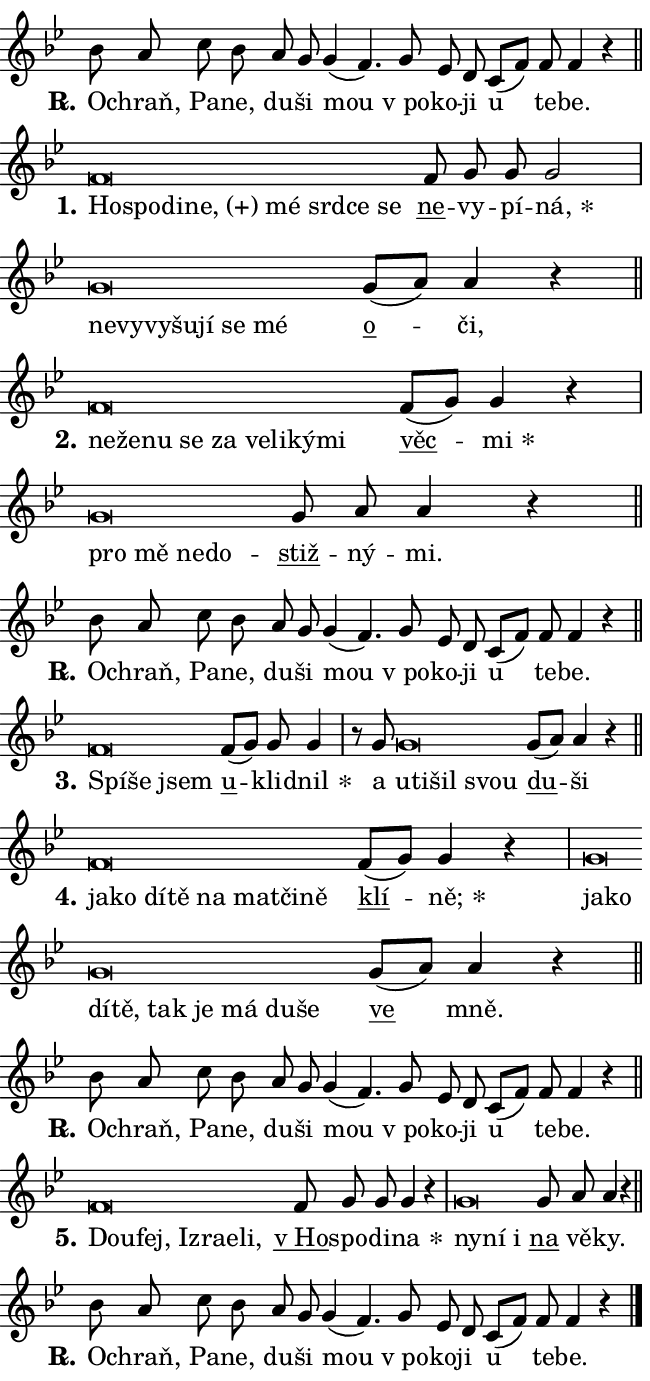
\version "2.24.0"
\header { tagline = "" }
\paper {
  indent = 0\cm
  top-margin = 0\cm
  right-margin = 0.13\cm % to fit lyric hyphens
  bottom-margin = 0\cm
  left-margin = 0\cm
  paper-width = 11\cm
  page-breaking = #ly:one-page-breaking
  system-system-spacing.basic-distance = #11
  score-system-spacing.basic-distance = #11
  ragged-last = ##f
}


%% Author: Thomas Morley
%% https://lists.gnu.org/archive/html/lilypond-user/2020-05/msg00002.html
#(define (line-position grob)
"Returns position of @var[grob} in current system:
   @code{'start}, if at first time-step
   @code{'end}, if at last time-step
   @code{'middle} otherwise
"
  (let* ((col (ly:item-get-column grob))
         (ln (ly:grob-object col 'left-neighbor))
         (rn (ly:grob-object col 'right-neighbor))
         (col-to-check-left (if (ly:grob? ln) ln col))
         (col-to-check-right (if (ly:grob? rn) rn col))
         (break-dir-left
           (and
             (ly:grob-property col-to-check-left 'non-musical #f)
             (ly:item-break-dir col-to-check-left)))
         (break-dir-right
           (and
             (ly:grob-property col-to-check-right 'non-musical #f)
             (ly:item-break-dir col-to-check-right))))
        (cond ((eqv? 1 break-dir-left) 'start)
              ((eqv? -1 break-dir-right) 'end)
              (else 'middle))))

#(define (tranparent-at-line-position vctor)
  (lambda (grob)
  "Relying on @code{line-position} select the relevant enry from @var{vctor}.
Used to determine transparency,"
    (case (line-position grob)
      ((end) (not (vector-ref vctor 0)))
      ((middle) (not (vector-ref vctor 1)))
      ((start) (not (vector-ref vctor 2))))))

noteHeadBreakVisibility =
#(define-music-function (break-visibility)(vector?)
"Makes @code{NoteHead}s transparent relying on @var{break-visibility}"
#{
  \override NoteHead.transparent =
    #(tranparent-at-line-position break-visibility)
#})

#(define delete-ledgers-for-transparent-note-heads
  (lambda (grob)
    "Reads whether a @code{NoteHead} is transparent.
If so this @code{NoteHead} is removed from @code{'note-heads} from
@var{grob}, which is supposed to be @code{LedgerLineSpanner}.
As a result ledgers are not printed for this @code{NoteHead}"
    (let* ((nhds-array (ly:grob-object grob 'note-heads))
           (nhds-list
             (if (ly:grob-array? nhds-array)
                 (ly:grob-array->list nhds-array)
                 '()))
           ;; Relies on the transparent-property being done before
           ;; Staff.LedgerLineSpanner.after-line-breaking is executed.
           ;; This is fragile ...
           (to-keep
             (remove
               (lambda (nhd)
                 (ly:grob-property nhd 'transparent #f))
               nhds-list)))
      ;; TODO find a better method to iterate over grob-arrays, similiar
      ;; to filter/remove etc for lists
      ;; For now rebuilt from scratch
      (set! (ly:grob-object grob 'note-heads)  '())
      (for-each
        (lambda (nhd)
          (ly:pointer-group-interface::add-grob grob 'note-heads nhd))
        to-keep))))

squashNotes = {
  \override NoteHead.X-extent = #'(-0.2 . 0.2)
  \override NoteHead.Y-extent = #'(-0.75 . 0)
  \override NoteHead.stencil =
    #(lambda (grob)
       (let ((pos (ly:grob-property grob 'staff-position)))
         (begin
           (if (< pos -7) (display "ERROR: Lower brevis then expected\n") (display ""))
           (if (<= pos -6) ly:text-interface::print ly:note-head::print))))
}
unSquashNotes = {
  \revert NoteHead.X-extent
  \revert NoteHead.Y-extent
  \revert NoteHead.stencil
}

hideNotes = \noteHeadBreakVisibility #begin-of-line-visible
unHideNotes = \noteHeadBreakVisibility #all-visible

% work-around for resetting accidentals
% https://lilypond.org/doc/v2.23/Documentation/notation/displaying-rhythms#unmetered-music
cadenzaMeasure = {
  \cadenzaOff
  \partial 1024 s1024
  \cadenzaOn
}

#(define-markup-command (accent layout props text) (markup?)
  "Underline accented syllable"
  (interpret-markup layout props
    #{\markup \override #'(offset . 4.3) \underline { #text }#}))

responsum = \markup \concat {
  "R" \hspace #-1.05 \path #0.1 #'((moveto 0 0.07) (lineto 0.9 0.8)) \hspace #0.05 "."
}

spaceSize = #0.6828661417322834 % exact space size for TeX Gyre Schola

\layout {
  \context {
    \Staff
    \remove "Time_signature_engraver"
    \override LedgerLineSpanner.after-line-breaking = #delete-ledgers-for-transparent-note-heads
  }
  \context {
    \Lyrics {
      \override LyricSpace.minimum-distance = \spaceSize
      \override LyricText.font-name = #"TeX Gyre Schola"
      \override LyricText.font-size = 1
      \override StanzaNumber.font-name = #"TeX Gyre Schola Bold"
      \override StanzaNumber.font-size = 1
    }
  }
  \context {
    \Score 
    \override NoteHead.text =
      #(lambda (grob) 
        (let ((pos (ly:grob-property grob 'staff-position)))
          #{\markup {
            \combine
              \halign #-0.55 \raise #(if (= pos -6) 0 0.5) \override #'(thickness . 2) \draw-line #'(3.2 . 0)
              \musicglyph "noteheads.sM1"
          }#}))
  }
}

% magnetic-lyrics.ily
%
%   written by
%     Jean Abou Samra <jean@abou-samra.fr>
%     Werner Lemberg <wl@gnu.org>
%
%   adapted by
%     Jiri Hon <jiri.hon@gmail.com>
%
% Version 2022-Apr-15

% https://www.mail-archive.com/lilypond-user@gnu.org/msg149350.html

#(define (Left_hyphen_pointer_engraver context)
   "Collect syllable-hyphen-syllable occurrences in lyrics and store
them in properties.  This engraver only looks to the left.  For
example, if the lyrics input is @code{foo -- bar}, it does the
following.

@itemize @bullet
@item
Set the @code{text} property of the @code{LyricHyphen} grob between
@q{foo} and @q{bar} to @code{foo}.

@item
Set the @code{left-hyphen} property of the @code{LyricText} grob with
text @q{foo} to the @code{LyricHyphen} grob between @q{foo} and
@q{bar}.
@end itemize

Use this auxiliary engraver in combination with the
@code{lyric-@/text::@/apply-@/magnetic-@/offset!} hook."
   (let ((hyphen #f)
         (text #f))
     (make-engraver
      (acknowledgers
       ((lyric-syllable-interface engraver grob source-engraver)
        (set! text grob)))
      (end-acknowledgers
       ((lyric-hyphen-interface engraver grob source-engraver)
        ;(when (not (grob::has-interface grob 'lyric-space-interface))
          (set! hyphen grob)));)
      ((stop-translation-timestep engraver)
       (when (and text hyphen)
         (ly:grob-set-object! text 'left-hyphen hyphen))
       (set! text #f)
       (set! hyphen #f)))))

#(define (lyric-text::apply-magnetic-offset! grob)
   "If the space between two syllables is less than the value in
property @code{LyricText@/.details@/.squash-threshold}, move the right
syllable to the left so that it gets concatenated with the left
syllable.

Use this function as a hook for
@code{LyricText@/.after-@/line-@/breaking} if the
@code{Left_@/hyphen_@/pointer_@/engraver} is active."
   (let ((hyphen (ly:grob-object grob 'left-hyphen #f)))
     (when hyphen
       (let ((left-text (ly:spanner-bound hyphen LEFT)))
         (when (grob::has-interface left-text 'lyric-syllable-interface)
           (let* ((common (ly:grob-common-refpoint grob left-text X))
                  (this-x-ext (ly:grob-extent grob common X))
                  (left-x-ext
                   (begin
                     ;; Trigger magnetism for left-text.
                     (ly:grob-property left-text 'after-line-breaking)
                     (ly:grob-extent left-text common X)))
                  ;; `delta` is the gap width between two syllables.
                  (delta (- (interval-start this-x-ext)
                            (interval-end left-x-ext)))
                  (details (ly:grob-property grob 'details))
                  (threshold (assoc-get 'squash-threshold details 0.2)))
             (when (< delta threshold)
               (let* (;; We have to manipulate the input text so that
                      ;; ligatures crossing syllable boundaries are not
                      ;; disabled.  For languages based on the Latin
                      ;; script this is essentially a beautification.
                      ;; However, for non-Western scripts it can be a
                      ;; necessity.
                      (lt (ly:grob-property left-text 'text))
                      (rt (ly:grob-property grob 'text))
                      (is-space (grob::has-interface hyphen 'lyric-space-interface))
                      (space (if is-space " " ""))
                      (extra-delta (if is-space spaceSize 0))
                      ;; Append new syllable.
                      (ltrt-space (if (and (string? lt) (string? rt))
                                (string-append lt space rt)
                                (make-concat-markup (list lt space rt))))
                      ;; Right-align `ltrt` to the right side.
                      (ltrt-space-markup (grob-interpret-markup
                               grob
                               (make-translate-markup
                                (cons (interval-length this-x-ext) 0)
                                (make-right-align-markup ltrt-space)))))
                 (begin
                   ;; Don't print `left-text`.
                   (ly:grob-set-property! left-text 'stencil #f)
                   ;; Set text and stencil (which holds all collected
                   ;; syllables so far) and shift it to the left.
                   (ly:grob-set-property! grob 'text ltrt-space)
                   (ly:grob-set-property! grob 'stencil ltrt-space-markup)
                   (ly:grob-translate-axis! grob (- (- delta extra-delta)) X))))))))))


#(define (lyric-hyphen::displace-bounds-first grob)
   ;; Make very sure this callback isn't triggered too early.
   (let ((left (ly:spanner-bound grob LEFT))
         (right (ly:spanner-bound grob RIGHT)))
     (ly:grob-property left 'after-line-breaking)
     (ly:grob-property right 'after-line-breaking)
     (ly:lyric-hyphen::print grob)))

squashThreshold = #0.4

\layout {
  \context {
    \Lyrics
    \consists #Left_hyphen_pointer_engraver
    \override LyricText.after-line-breaking =
      #lyric-text::apply-magnetic-offset!
    \override LyricHyphen.stencil = #lyric-hyphen::displace-bounds-first
    \override LyricText.details.squash-threshold = \squashThreshold
    \override LyricHyphen.minimum-distance = 0
    \override LyricHyphen.minimum-length = \squashThreshold
  }
}

squashText = \override LyricText.details.squash-threshold = 9999
unSquashText = \override LyricText.details.squash-threshold = \squashThreshold

leftText = \override LyricText.self-alignment-X = #LEFT
unLeftText = \revert LyricText.self-alignment-X

starOffset = #(lambda (grob) 
                (let ((x_offset (ly:self-alignment-interface::aligned-on-x-parent grob)))
                  (if (= x_offset 0) 0 (+ x_offset 1.2))))

star = #(define-music-function (syllable)(string?)
"Append star separator at the end of a syllable"
#{
  \once \override LyricText.X-offset = #starOffset
  \lyricmode { \markup {
    #syllable
    \override #'((font-name . "TeX Gyre Schola Bold")) \hspace #0.2 \lower #0.65 \larger "*"
  } }
#})

starAccent = #(define-music-function (syllable)(string?)
"Append star separator at the end of a syllable and make accent"
#{
  \once \override LyricText.X-offset = #starOffset
  \lyricmode { \markup {
    \accent #syllable
    \override #'((font-name . "TeX Gyre Schola Bold")) \hspace #0.2 \lower #0.65 \larger "*"
  } }
#})

breath = #(define-music-function (syllable)(string?)
"Append breathing indicator at the end of a syllable"
#{
  \lyricmode { \markup { #syllable "+" } }
#})

optionalBreath = #(define-music-function (syllable)(string?)
"Append optional breathing indicator at the end of a syllable"
#{
  \lyricmode { \markup { #syllable "(+)" } }
#})


\score {
    <<
        \new Voice = "melody" { \cadenzaOn \key bes \major \relative { bes'8 a c bes a g \bar "" g4( f4.) \bar "" g8 es d \bar "" c[( f)] f f4 r \cadenzaMeasure \bar "||" \break } }
        \new Lyrics \lyricsto "melody" { \lyricmode { \set stanza = \responsum
O -- chraň, Pa -- ne, du -- ši mou "v po" -- ko -- ji u te -- be. } }
    >>
    \layout {}
}

\score {
    <<
        \new Voice = "melody" { \cadenzaOn \key bes \major \relative { \squashNotes f'\breve*1/16 \hideNotes \breve*1/16 \bar "" \breve*1/16 \bar "" \breve*1/16 \bar "" \breve*1/16 \bar "" \breve*1/16 \bar "" \breve*1/16 \breve*1/16 \bar "" \unHideNotes \unSquashNotes \bar "" f8 g g g2 \cadenzaMeasure \bar "|" \squashNotes g\breve*1/16 \hideNotes \breve*1/16 \bar "" \breve*1/16 \bar "" \breve*1/16 \bar "" \breve*1/16 \bar "" \breve*1/16 \breve*1/16 \bar "" \unHideNotes \unSquashNotes \bar "" g8[( a)] a4 r \cadenzaMeasure \bar "||" \break } }
        \new Lyrics \lyricsto "melody" { \lyricmode { \set stanza = "1."
\leftText Ho -- \squashText spo -- di -- \optionalBreath ne, mé srd -- ce se \unLeftText \unSquashText \markup \accent ne -- vy -- pí -- \star ná, \leftText ne -- \squashText vy -- vy -- šu -- jí se mé \unLeftText \unSquashText \markup \accent o -- či, } }
    >>
    \layout {}
}

\score {
    <<
        \new Voice = "melody" { \cadenzaOn \key bes \major \relative { \squashNotes f'\breve*1/16 \hideNotes \breve*1/16 \bar "" \breve*1/16 \bar "" \breve*1/16 \bar "" \breve*1/16 \bar "" \breve*1/16 \bar "" \breve*1/16 \bar "" \breve*1/16 \breve*1/16 \bar "" \unHideNotes \unSquashNotes \bar "" f8[( g)] g4 r \cadenzaMeasure \bar "|" \squashNotes g\breve*1/16 \hideNotes \breve*1/16 \bar "" \breve*1/16 \breve*1/16 \bar "" \unHideNotes \unSquashNotes \bar "" g8 a a4 r \cadenzaMeasure \bar "||" \break } }
        \new Lyrics \lyricsto "melody" { \lyricmode { \set stanza = "2."
\leftText ne -- \squashText že -- nu se za ve -- li -- ký -- mi \unLeftText \unSquashText \markup \accent věc -- \star mi \leftText pro \squashText mě ne -- do -- \unLeftText \unSquashText \markup \accent stiž -- ný -- mi. } }
    >>
    \layout {}
}

\score {
    <<
        \new Voice = "melody" { \cadenzaOn \key bes \major \relative { bes'8 a c bes a g \bar "" g4( f4.) \bar "" g8 es d \bar "" c[( f)] f f4 r \cadenzaMeasure \bar "||" \break } }
        \new Lyrics \lyricsto "melody" { \lyricmode { \set stanza = \responsum
O -- chraň, Pa -- ne, du -- ši mou "v po" -- ko -- ji u te -- be. } }
    >>
    \layout {}
}

\score {
    <<
        \new Voice = "melody" { \cadenzaOn \key bes \major \relative { \squashNotes f'\breve*1/16 \hideNotes \breve*1/16 \breve*1/16 \bar "" \unHideNotes \unSquashNotes \bar "" f8[( g)] g g4 \cadenzaMeasure \bar "|" r8 g \squashNotes g\breve*1/16 \hideNotes \breve*1/16 \bar "" \breve*1/16 \breve*1/16 \bar "" \unHideNotes \unSquashNotes \bar "" g8[( a)] a4 r \cadenzaMeasure \bar "||" \break } }
        \new Lyrics \lyricsto "melody" { \lyricmode { \set stanza = "3."
\leftText Spí -- \squashText še jsem \unLeftText \unSquashText \markup \accent u -- klid -- \star nil a \leftText u -- \squashText ti -- šil svou \unLeftText \unSquashText \markup \accent du -- ši } }
    >>
    \layout {}
}

\score {
    <<
        \new Voice = "melody" { \cadenzaOn \key bes \major \relative { \squashNotes f'\breve*1/16 \hideNotes \breve*1/16 \bar "" \breve*1/16 \bar "" \breve*1/16 \bar "" \breve*1/16 \bar "" \breve*1/16 \bar "" \breve*1/16 \breve*1/16 \bar "" \unHideNotes \unSquashNotes \bar "" f8[( g)] g4 r \cadenzaMeasure \bar "|" \squashNotes g\breve*1/16 \hideNotes \breve*1/16 \bar "" \breve*1/16 \bar "" \breve*1/16 \bar "" \breve*1/16 \bar "" \breve*1/16 \bar "" \breve*1/16 \bar "" \breve*1/16 \breve*1/16 \bar "" \unHideNotes \unSquashNotes \bar "" g8[( a)] a4 r \cadenzaMeasure \bar "||" \break } }
        \new Lyrics \lyricsto "melody" { \lyricmode { \set stanza = "4."
\leftText ja -- \squashText ko dí -- tě na mat -- či -- ně \unLeftText \unSquashText \markup \accent klí -- \star ně; \leftText ja -- \squashText ko dí -- tě, tak je má du -- še \unLeftText \unSquashText \markup \accent ve mně. } }
    >>
    \layout {}
}

\score {
    <<
        \new Voice = "melody" { \cadenzaOn \key bes \major \relative { bes'8 a c bes a g \bar "" g4( f4.) \bar "" g8 es d \bar "" c[( f)] f f4 r \cadenzaMeasure \bar "||" \break } }
        \new Lyrics \lyricsto "melody" { \lyricmode { \set stanza = \responsum
O -- chraň, Pa -- ne, du -- ši mou "v po" -- ko -- ji u te -- be. } }
    >>
    \layout {}
}

\score {
    <<
        \new Voice = "melody" { \cadenzaOn \key bes \major \relative { \squashNotes f'\breve*1/16 \hideNotes \breve*1/16 \bar "" \breve*1/16 \bar "" \breve*1/16 \bar "" \breve*1/16 \breve*1/16 \bar "" \unHideNotes \unSquashNotes \bar "" f8 g g g4 r \cadenzaMeasure \bar "|" \squashNotes g\breve*1/16 \hideNotes \breve*1/16 \breve*1/16 \bar "" \unHideNotes \unSquashNotes \bar "" g8 a a4 r \cadenzaMeasure \bar "||" \break } }
        \new Lyrics \lyricsto "melody" { \lyricmode { \set stanza = "5."
\leftText Dou -- \squashText fej, Iz -- ra -- e -- li, \unLeftText \unSquashText \markup \accent "v Ho" -- spo -- di -- \star na \leftText ny -- \squashText ní i \unLeftText \unSquashText \markup \accent na vě -- ky. } }
    >>
    \layout {}
}

\score {
    <<
        \new Voice = "melody" { \cadenzaOn \key bes \major \relative { bes'8 a c bes a g \bar "" g4( f4.) \bar "" g8 es d \bar "" c[( f)] f f4 r \cadenzaMeasure \bar "||" \break } \bar "|." }
        \new Lyrics \lyricsto "melody" { \lyricmode { \set stanza = \responsum
O -- chraň, Pa -- ne, du -- ši mou "v po" -- ko -- ji u te -- be. } }
    >>
    \layout {}
}
